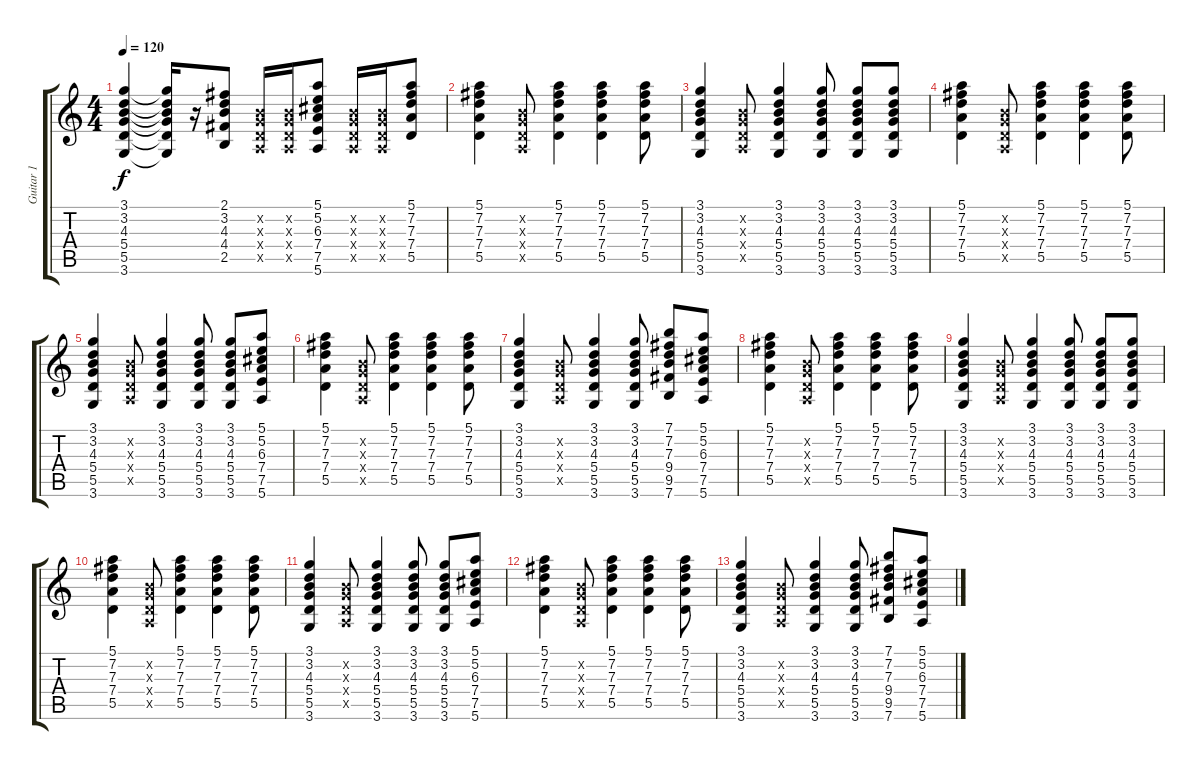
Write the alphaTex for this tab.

\track ("Guitar 1" "Guitar 1") {instrument acousticguitarnylon}
\staff {score tabs}
\tuning (E4 B3 G3 D3 A2 E2) {hide}
\ts (4 4)
\tempo 120
\clef g2
\ks c
(3.1 3.2 4.3 5.4 5.5 3.6).4{dy f} (3.1{t} 3.2{t} 4.3{t} 5.4{t} 5.5{t} 3.6{t}).16 r.16 (2.1 3.2 4.3 4.4 2.5).8 (0.2{x} 0.3{x} 0.4{x} 0.5{x}).16 (0.2{x} 0.3{x} 0.4{x} 0.5{x}).16 (5.1 5.2 6.3 7.4 7.5 5.6).8 (0.2{x} 0.3{x} 0.4{x} 0.5{x}).16 (0.2{x} 0.3{x} 0.4{x} 0.5{x}).16 (5.1 7.2 7.3 7.4 5.5).8 |
(5.1 7.2 7.3 7.4 5.5).4 (0.2{x} 0.3{x} 0.4{x} 0.5{x}).8 (5.1 7.2 7.3 7.4 5.5).4 (5.1 7.2 7.3 7.4 5.5).4 (5.1 7.2 7.3 7.4 5.5).8 |
(3.1 3.2 4.3 5.4 5.5 3.6).4 (0.2{x} 0.3{x} 0.4{x} 0.5{x}).8 (3.1 3.2 4.3 5.4 5.5 3.6).4 (3.1 3.2 4.3 5.4 5.5 3.6).8 (3.1 3.2 4.3 5.4 5.5 3.6).8 (3.1 3.2 4.3 5.4 5.5 3.6).8 |
(5.1 7.2 7.3 7.4 5.5).4 (0.2{x} 0.3{x} 0.4{x} 0.5{x}).8 (5.1 7.2 7.3 7.4 5.5).4 (5.1 7.2 7.3 7.4 5.5).4 (5.1 7.2 7.3 7.4 5.5).8 |
(3.1 3.2 4.3 5.4 5.5 3.6).4 (0.2{x} 0.3{x} 0.4{x} 0.5{x}).8 (3.1 3.2 4.3 5.4 5.5 3.6).4 (3.1 3.2 4.3 5.4 5.5 3.6).8 (3.1 3.2 4.3 5.4 5.5 3.6).8 (5.1 5.2 6.3 7.4 7.5 5.6).8 |
(5.1 7.2 7.3 7.4 5.5).4 (0.2{x} 0.3{x} 0.4{x} 0.5{x}).8 (5.1 7.2 7.3 7.4 5.5).4 (5.1 7.2 7.3 7.4 5.5).4 (5.1 7.2 7.3 7.4 5.5).8 |
(3.1 3.2 4.3 5.4 5.5 3.6).4 (0.2{x} 0.3{x} 0.4{x} 0.5{x}).8 (3.1 3.2 4.3 5.4 5.5 3.6).4 (3.1 3.2 4.3 5.4 5.5 3.6).8 (7.1 7.2 7.3 9.4 9.5 7.6).8 (5.1 5.2 6.3 7.4 7.5 5.6).8 |
(5.1 7.2 7.3 7.4 5.5).4 (0.2{x} 0.3{x} 0.4{x} 0.5{x}).8 (5.1 7.2 7.3 7.4 5.5).4 (5.1 7.2 7.3 7.4 5.5).4 (5.1 7.2 7.3 7.4 5.5).8 |
(3.1 3.2 4.3 5.4 5.5 3.6).4 (0.2{x} 0.3{x} 0.4{x} 0.5{x}).8 (3.1 3.2 4.3 5.4 5.5 3.6).4 (3.1 3.2 4.3 5.4 5.5 3.6).8 (3.1 3.2 4.3 5.4 5.5 3.6).8 (3.1 3.2 4.3 5.4 5.5 3.6).8 |
(5.1 7.2 7.3 7.4 5.5).4 (0.2{x} 0.3{x} 0.4{x} 0.5{x}).8 (5.1 7.2 7.3 7.4 5.5).4 (5.1 7.2 7.3 7.4 5.5).4 (5.1 7.2 7.3 7.4 5.5).8 |
(3.1 3.2 4.3 5.4 5.5 3.6).4 (0.2{x} 0.3{x} 0.4{x} 0.5{x}).8 (3.1 3.2 4.3 5.4 5.5 3.6).4 (3.1 3.2 4.3 5.4 5.5 3.6).8 (3.1 3.2 4.3 5.4 5.5 3.6).8 (5.1 5.2 6.3 7.4 7.5 5.6).8 |
(5.1 7.2 7.3 7.4 5.5).4 (0.2{x} 0.3{x} 0.4{x} 0.5{x}).8 (5.1 7.2 7.3 7.4 5.5).4 (5.1 7.2 7.3 7.4 5.5).4 (5.1 7.2 7.3 7.4 5.5).8 |
(3.1 3.2 4.3 5.4 5.5 3.6).4 (0.2{x} 0.3{x} 0.4{x} 0.5{x}).8 (3.1 3.2 4.3 5.4 5.5 3.6).4 (3.1 3.2 4.3 5.4 5.5 3.6).8 (7.1 7.2 7.3 9.4 9.5 7.6).8 (5.1 5.2 6.3 7.4 7.5 5.6).8
